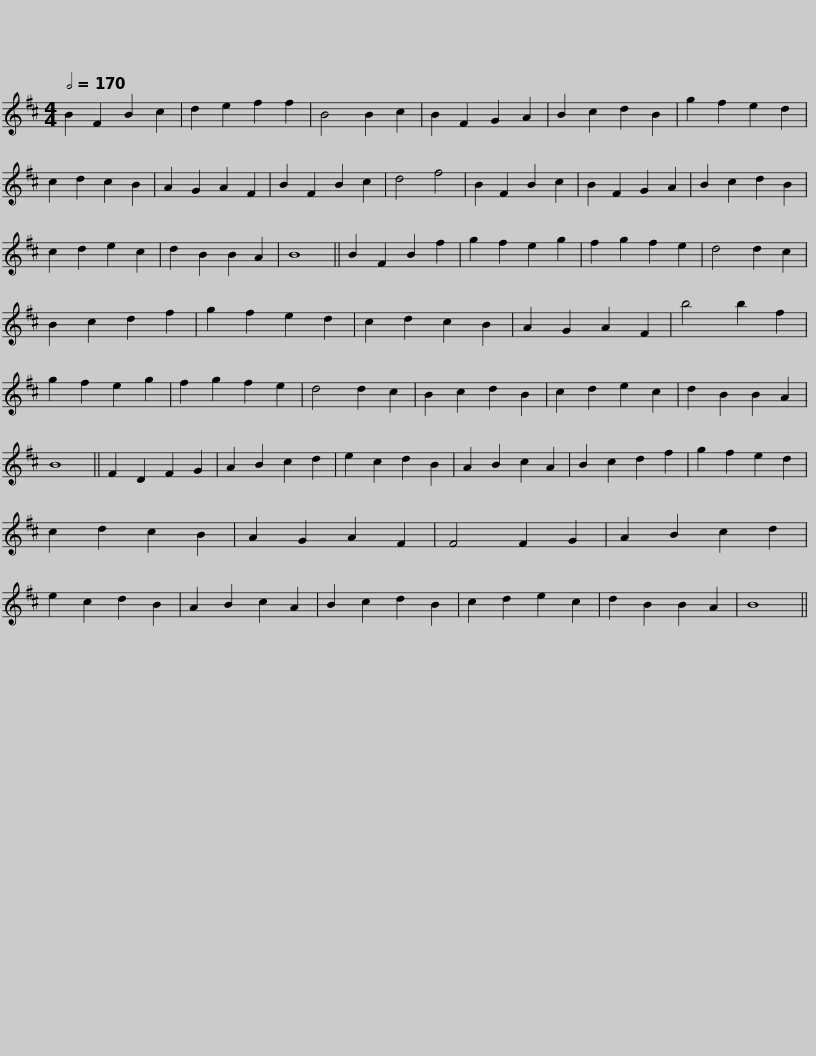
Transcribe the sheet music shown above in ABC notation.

X:1
L:1/8
Q:1/2=170
M:4/4
I:linebreak $
K:Bmin
V:1 treble
V:1
 B2 F2 B2 c2 | d2 e2 f2 f2 | B4 B2 c2 | B2 F2 G2 A2 | B2 c2 d2 B2 | %5
 g2 f2 e2 d2 | c2 d2 c2 B2 | A2 G2 A2 F2 | B2 F2 B2 c2 | d4 f4 |$ %10
 B2 F2 B2 c2 | B2 F2 G2 A2 | B2 c2 d2 B2 | c2 d2 e2 c2 | d2 B2 B2 A2 | %15
 B8 || B2 F2 B2 f2 | g2 f2 e2 g2 | f2 g2 f2 e2 | d4 d2 c2 | %20
 B2 c2 d2 f2 |$ g2 f2 e2 d2 | c2 d2 c2 B2 | A2 G2 A2 F2 | b4 b2 f2 | %25
 g2 f2 e2 g2 | f2 g2 f2 e2 | d4 d2 c2 | B2 c2 d2 B2 | c2 d2 e2 c2 | %30
 d2 B2 B2 A2 | B8 ||$ F2 D2 F2 G2 | A2 B2 c2 d2 | e2 c2 d2 B2 | %35
 A2 B2 c2 A2 | B2 c2 d2 f2 | g2 f2 e2 d2 | c2 d2 c2 B2 | A2 G2 A2 F2 | %40
 F4 F2 G2 | A2 B2 c2 d2 |$ e2 c2 d2 B2 | A2 B2 c2 A2 | B2 c2 d2 B2 | %45
 c2 d2 e2 c2 | d2 B2 B2 A2 | B8 || %48
